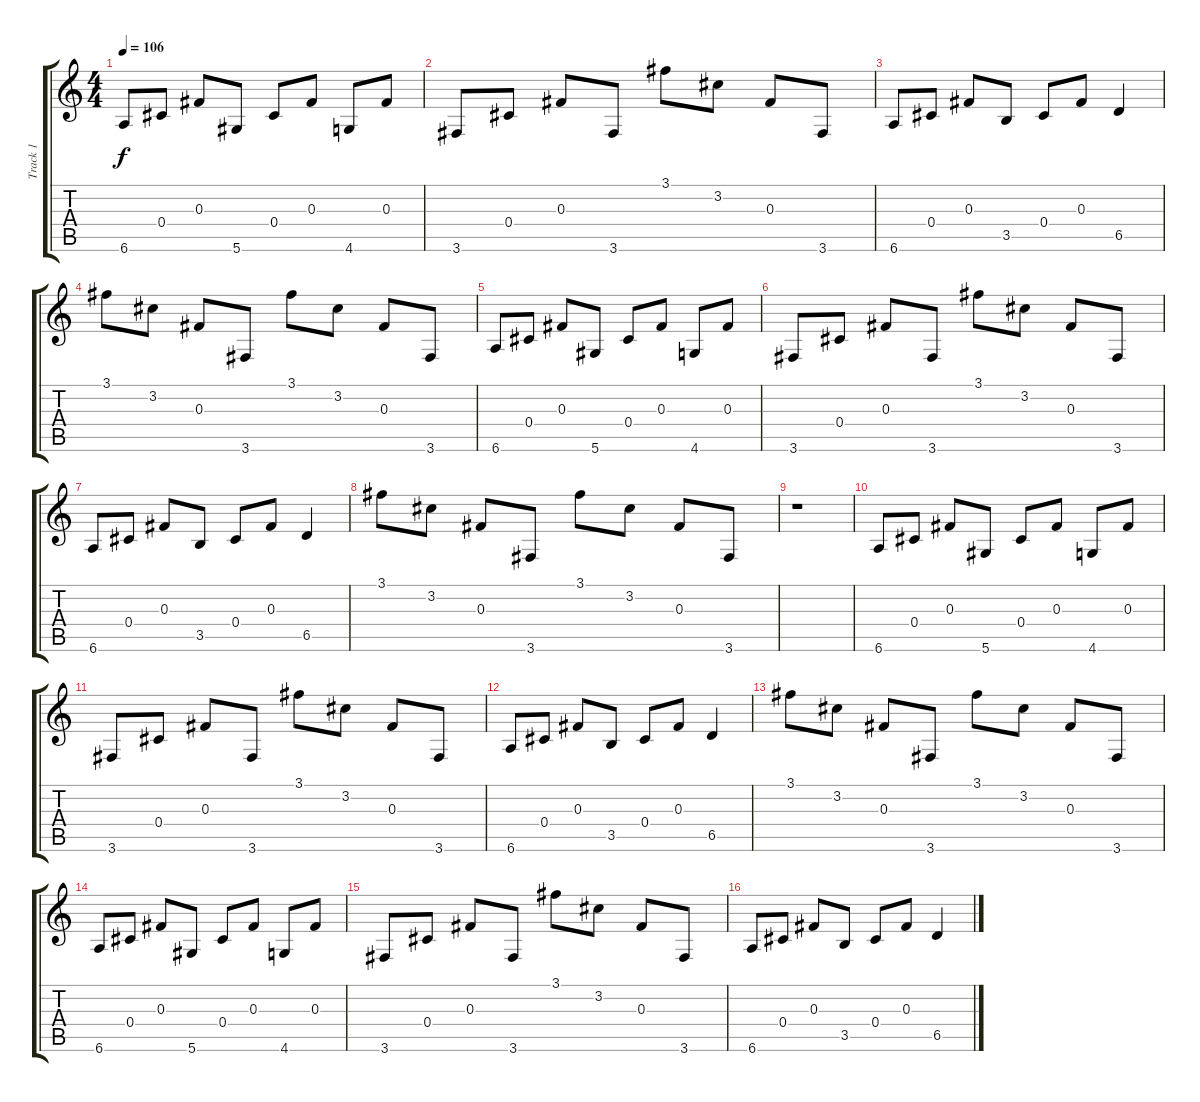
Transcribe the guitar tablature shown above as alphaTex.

\track ("Track 1" "Track 1") {instrument acousticguitarsteel}
\staff {score tabs}
\tuning (Eb4 Bb3 Gb3 Db3 Ab2 Eb2) {hide}
\ts (4 4)
\tempo 106
\clef g2
\ks c
6.6.8{dy f} 0.4.8 0.3.8 5.6.8 0.4.8 0.3.8 4.6.8 0.3.8 |
3.6.8 0.4.8 0.3.8 3.6.8 3.1.8 3.2.8 0.3.8 3.6.8 |
6.6.8 0.4.8 0.3.8 3.5.8 0.4.8 0.3.8 6.5.4 |
3.1.8 3.2.8 0.3.8 3.6.8 3.1.8 3.2.8 0.3.8 3.6.8 |
6.6.8 0.4.8 0.3.8 5.6.8 0.4.8 0.3.8 4.6.8 0.3.8 |
3.6.8 0.4.8 0.3.8 3.6.8 3.1.8 3.2.8 0.3.8 3.6.8 |
6.6.8 0.4.8 0.3.8 3.5.8 0.4.8 0.3.8 6.5.4 |
3.1.8 3.2.8 0.3.8 3.6.8 3.1.8 3.2.8 0.3.8 3.6.8 |
r.1 |
6.6.8 0.4.8 0.3.8 5.6.8 0.4.8 0.3.8 4.6.8 0.3.8 |
3.6.8 0.4.8 0.3.8 3.6.8 3.1.8 3.2.8 0.3.8 3.6.8 |
6.6.8 0.4.8 0.3.8 3.5.8 0.4.8 0.3.8 6.5.4 |
3.1.8 3.2.8 0.3.8 3.6.8 3.1.8 3.2.8 0.3.8 3.6.8 |
6.6.8 0.4.8 0.3.8 5.6.8 0.4.8 0.3.8 4.6.8 0.3.8 |
3.6.8 0.4.8 0.3.8 3.6.8 3.1.8 3.2.8 0.3.8 3.6.8 |
6.6.8 0.4.8 0.3.8 3.5.8 0.4.8 0.3.8 6.5.4
